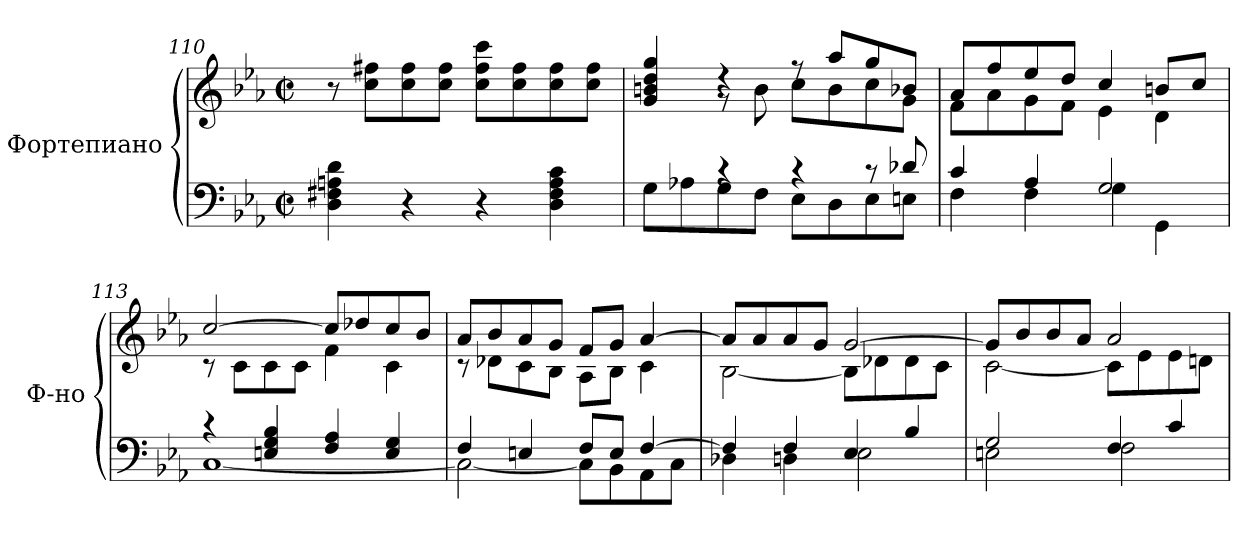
**kern	**kern
*part1	*part1
*staff2	*staff1
*I"Фортепиано	*
*I'Ф-но	*
*clefF4	*clefG2
*k[b-e-a-]	*k[b-e-a-]
*c:	*c:
*M2/2	*M2/2
*met(c|)	*met(c|)
=110	=110
4D\ 4F#X\ 4An\ 4d\	8r
.	8cc\ 8ff#X\L
4r	8cc\ 8ff#\
.	8cc\ 8ff#\J
4r	8cc\ 8ff#\ 8ccc\L
.	8cc\ 8ff#\
4D\ 4F#\ 4A\ 4c\	8cc\ 8ff#\
.	8cc\ 8ff#\J
!!LO:LB:g=z
=111	=111
*^	*^
4rcyy	8G\L	4g/ 4bn/ 4dd/ 4gg/	4rcyy
.	8A-X\	.	.
4rc	8G\	4rdd	8r
.	8F\J	.	8b\
4rc	8E-\L	8rff	8cc\L
.	8D\	8aa-/L	8b\
8rc	8E-\	8gg/	8cc\
8d-X/	8En\J	8b-X/J	8g\J
=112	=112	=112	=112
4c/	4F\	8a-/L	8f\L
.	.	8ff/	8a-\
4A-/	4F\	8ee-/	8g\
.	.	8dd/J	8f\J
2G/	4G\	4cc/	4e-\
.	4GG\	8bn/L	4d\
.	.	8cc/J	.
=113	=113	=113	=113
4rc	[1C	[2cc/	8rc
.	.	.	8c\L
4En/ 4G/ 4B-/	.	.	8c\
.	.	.	8c\J
4F/ 4A-/	.	8cc/L]	4f\
.	.	8dd-X/	.
4E/ 4G/	.	8cc/	4c\
.	.	8b-/J	.
!!LO:LB:g=z	!!
=114	=114	=114	=114
4F/	2C\_	8a-/L	8rc
.	.	8b-/	8d-X\L
4En/	.	8a-/	8c\
.	.	8g/J	8B-\J
8F/L	8C\L]	8f/L	8A-\L
8E/J	8BB-\	8g/J	8B-\J
[4F/	8AA-\	[4a-/	4c\
.	8C\J	.	.
=115	=115	=115	=115
4F/]	4D-X\	8a-/L]	[2B-\
.	.	8a-/	.
4F/	4Dn\	8a-/	.
.	.	8g/J	.
4E-/	2E-\	[2g/	8B-\L]
.	.	.	8d-X\
4B-/	.	.	8d-\
.	.	.	8c\J
=116	=116	=116	=116
2G/	2En\	8g/L]	[2c\
.	.	8b-/	.
.	.	8b-/	.
.	.	8a-/J	.
4F/	2F\	2a-/	8c\L]
.	.	.	8e-\
4c/	.	.	8e-\
.	.	.	8dn\J
*v	*v	*	*
*	*v	*v
=	=
*-	*-
